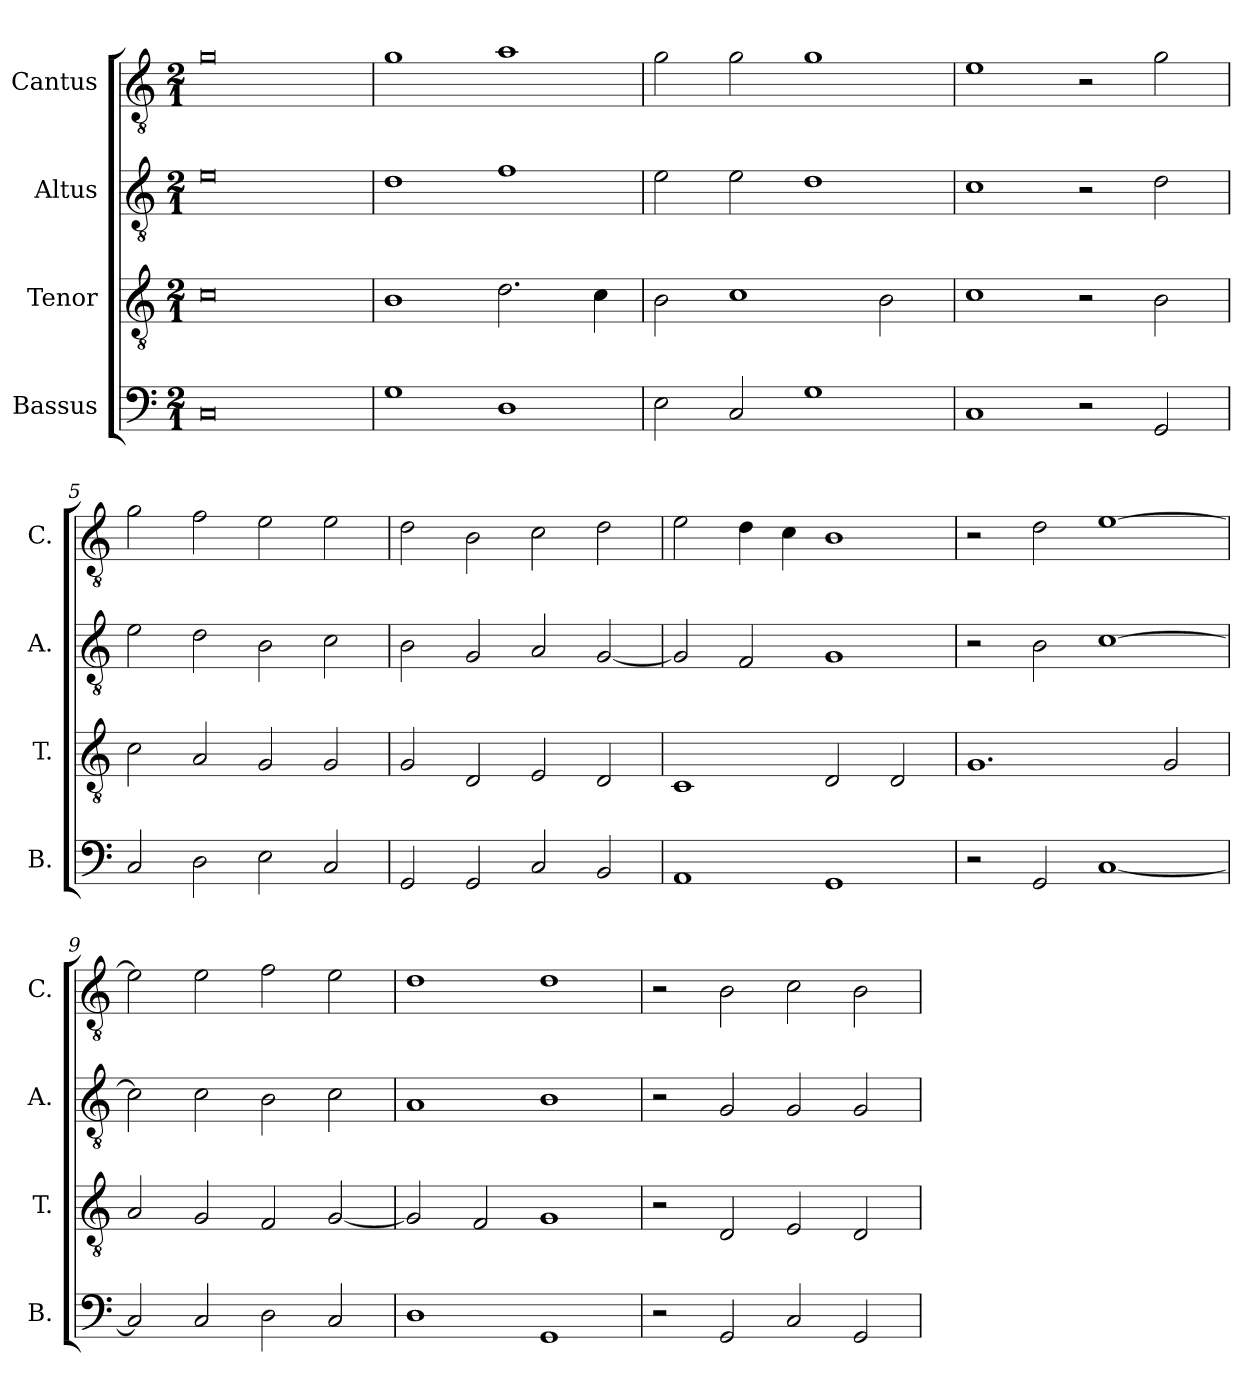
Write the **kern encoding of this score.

**kern	**kern	**kern	**kern
*part4	*part3	*part2	*part1
*staff4	*staff3	*staff2	*staff1
*I"Bassus	*I"Tenor	*I"Altus	*I"Cantus
*I'B.	*I'T.	*I'A.	*I'C.
*clefF4	*clefGv2	*clefGv2	*clefGv2
*k[]	*k[]	*k[]	*k[]
*M2/1	*M2/1	*M2/1	*M2/1
*MM320	*MM320	*MM320	*MM320
=1	=1	=1	=1
0C	0c	0e	0g
=2	=2	=2	=2
1G	1B	1d	1g
1D	2.d\	1f	1a
.	4c\	.	.
=3	=3	=3	=3
2E\	2B\	2e\	2g\
2C/	1c	2e\	2g\
1G	.	1d	1g
.	2B\	.	.
=4	=4	=4	=4
1C	1c	1c	1e
2r	2r	2r	2r
2GG/	2B\	2d\	2g\
=5	=5	=5	=5
2C/	2c\	2e\	2g\
2D\	2A/	2d\	2f\
2E\	2G/	2B\	2e\
2C/	2G/	2c\	2e\
=6	=6	=6	=6
2GG/	2G/	2B\	2d\
2GG/	2D/	2G/	2B\
2C/	2E/	2A/	2c\
2BB/	2D/	[2G/	2d\
=7	=7	=7	=7
1AA	1C	2G/]	2e\
.	.	2F/	4d\
.	.	.	4c\
1GG	2D/	1G	1B
.	2D/	.	.
!!LO:LB:g=z
=8	=8	=8	=8
2r	1.G	2r	2r
2GG/	.	2B\	2d\
[1C	.	[1c	[1e
.	2G/	.	.
=9	=9	=9	=9
2C/]	2A/	2c\]	2e\]
2C/	2G/	2c\	2e\
2D\	2F/	2B\	2f\
2C/	[2G/	2c\	2e\
=10	=10	=10	=10
1D	2G/]	1A	1d
.	2F/	.	.
1GG	1G	1B	1d
=11	=11	=11	=11
2r	2r	2r	2r
2GG/	2D/	2G/	2B\
2C/	2E/	2G/	2c\
2GG/	2D/	2G/	2B\
=	=	=	=
*-	*-	*-	*-
